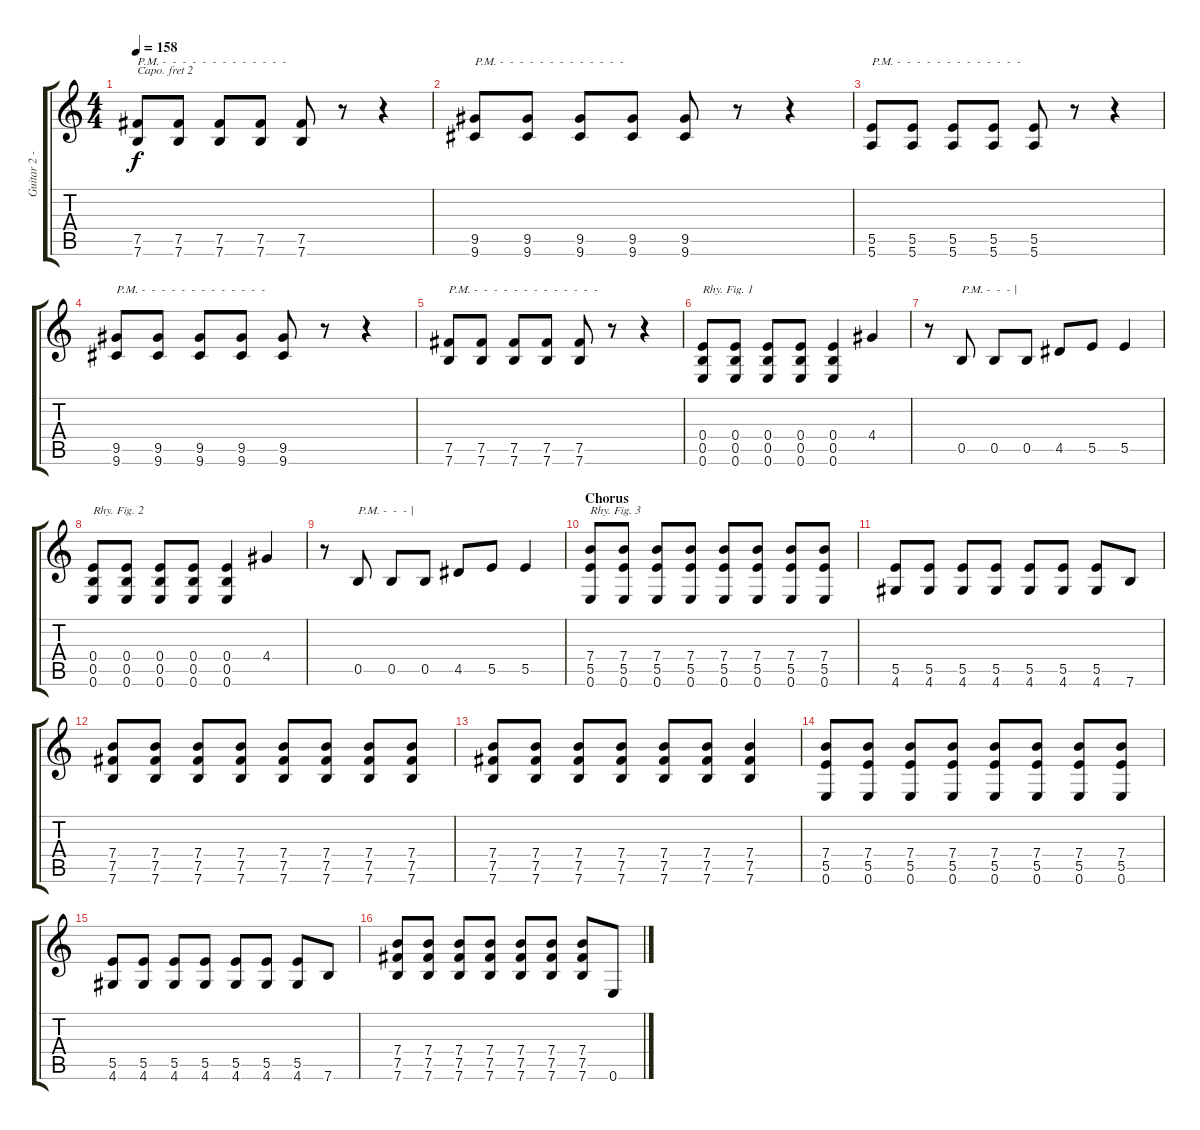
\track ("Guitar 2 - Distortion" "Guitar 2 -") {instrument distortionguitar}
\staff {score tabs}
\capo 2
\tuning (E4 B3 G3 D3 A2 D2) {hide}
\ts (4 4)
\tempo 158
\clef g2
\ks c
(7.5 7.6).8{txt "P.M. -  -  -  -  -  -  -  -  -  -  -  -  -" dy f} (7.5 7.6).8 (7.5 7.6).8 (7.5 7.6).8 (7.5 7.6).8 r.8 r.4 |
(9.5 9.6).8{txt "P.M. -  -  -  -  -  -  -  -  -  -  -  -  -"} (9.5 9.6).8 (9.5 9.6).8 (9.5 9.6).8 (9.5 9.6).8 r.8 r.4 |
(5.5 5.6).8{txt "P.M. -  -  -  -  -  -  -  -  -  -  -  -  -"} (5.5 5.6).8 (5.5 5.6).8 (5.5 5.6).8 (5.5 5.6).8 r.8 r.4 |
(9.5 9.6).8{txt "P.M. -  -  -  -  -  -  -  -  -  -  -  -  -"} (9.5 9.6).8 (9.5 9.6).8 (9.5 9.6).8 (9.5 9.6).8 r.8 r.4 |
(7.5 7.6).8{txt "P.M. -  -  -  -  -  -  -  -  -  -  -  -  -"} (7.5 7.6).8 (7.5 7.6).8 (7.5 7.6).8 (7.5 7.6).8 r.8 r.4 |
(0.4 0.5 0.6).8{txt "Rhy. Fig. 1"} (0.4 0.5 0.6).8 (0.4 0.5 0.6).8 (0.4 0.5 0.6).8 (0.4 0.5 0.6).4 4.4.4 |
r.8 0.5.8{txt "P.M. -  -  - | "} 0.5.8 0.5.8 4.5.8 5.5.8 5.5.4 |
(0.4 0.5 0.6).8{txt "Rhy. Fig. 2"} (0.4 0.5 0.6).8 (0.4 0.5 0.6).8 (0.4 0.5 0.6).8 (0.4 0.5 0.6).4 4.4.4 |
r.8 0.5.8{txt "P.M. -  -  - | "} 0.5.8 0.5.8 4.5.8 5.5.8 5.5.4 |
\section ("" "Chorus")
(7.4 5.5 0.6).8{txt "Rhy. Fig. 3"} (7.4 5.5 0.6).8 (7.4 5.5 0.6).8 (7.4 5.5 0.6).8 (7.4 5.5 0.6).8 (7.4 5.5 0.6).8 (7.4 5.5 0.6).8 (7.4 5.5 0.6).8 |
(5.5 4.6).8 (5.5 4.6).8 (5.5 4.6).8 (5.5 4.6).8 (5.5 4.6).8 (5.5 4.6).8 (5.5 4.6).8 7.6.8 |
(7.4 7.5 7.6).8 (7.4 7.5 7.6).8 (7.4 7.5 7.6).8 (7.4 7.5 7.6).8 (7.4 7.5 7.6).8 (7.4 7.5 7.6).8 (7.4 7.5 7.6).8 (7.4 7.5 7.6).8 |
(7.4 7.5 7.6).8 (7.4 7.5 7.6).8 (7.4 7.5 7.6).8 (7.4 7.5 7.6).8 (7.4 7.5 7.6).8 (7.4 7.5 7.6).8 (7.4 7.5 7.6).4 |
(7.4 5.5 0.6).8 (7.4 5.5 0.6).8 (7.4 5.5 0.6).8 (7.4 5.5 0.6).8 (7.4 5.5 0.6).8 (7.4 5.5 0.6).8 (7.4 5.5 0.6).8 (7.4 5.5 0.6).8 |
(5.5 4.6).8 (5.5 4.6).8 (5.5 4.6).8 (5.5 4.6).8 (5.5 4.6).8 (5.5 4.6).8 (5.5 4.6).8 7.6.8 |
(7.4 7.5 7.6).8 (7.4 7.5 7.6).8 (7.4 7.5 7.6).8 (7.4 7.5 7.6).8 (7.4 7.5 7.6).8 (7.4 7.5 7.6).8 (7.4 7.5 7.6).8 0.6.8
